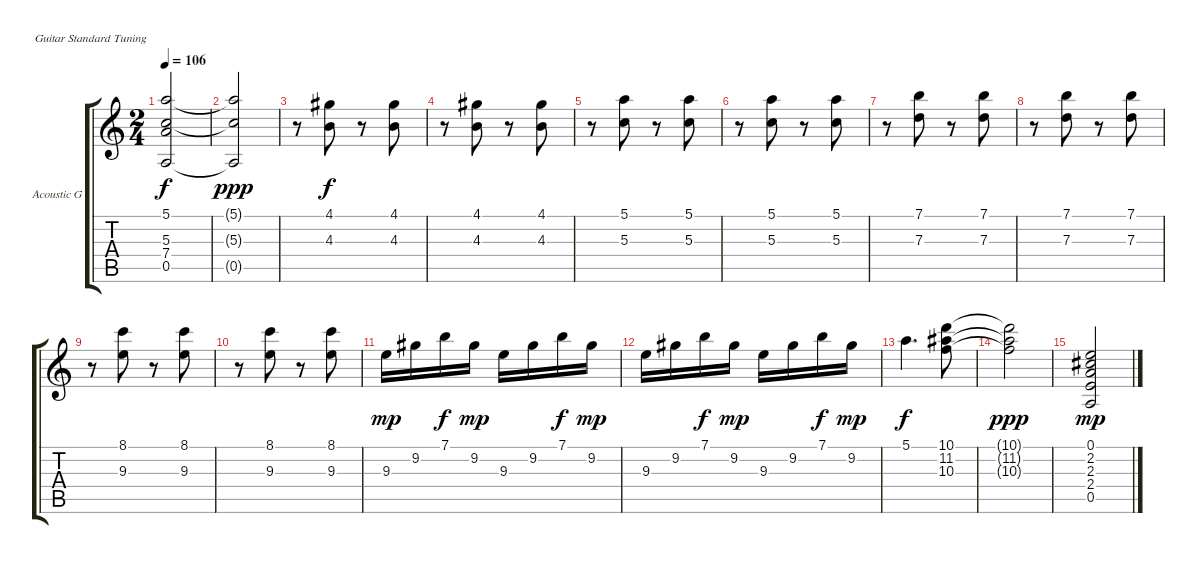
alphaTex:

\bracketExtendMode groupsimilarinstruments
\firstSystemTrackNameOrientation horizontal
\otherSystemsTrackNameOrientation horizontal
\track ("Acoustic Guitar " "Acoustic G") {instrument acousticguitarnylon}
\staff {score tabs}
\tuning (E4 B3 G3 D3 A2 E2)
\ts (2 4)
\tempo 106
\clef g2
\ks c
(5.1 5.3 7.4 0.5).2{dy f} |
(5.1{t} 5.3{t} 0.5{t}).2{dy ppp} |
r.8 (4.1 4.3).8{dy f} r.8 (4.1 4.3).8 |
r.8 (4.1 4.3).8 r.8 (4.1 4.3).8 |
r.8 (5.1 5.3).8 r.8 (5.1 5.3).8 |
r.8 (5.1 5.3).8 r.8 (5.1 5.3).8 |
r.8 (7.1 7.3).8 r.8 (7.1 7.3).8 |
r.8 (7.1 7.3).8 r.8 (7.1 7.3).8 |
r.8 (8.1 9.3).8 r.8 (8.1 9.3).8 |
r.8 (8.1 9.3).8 r.8 (8.1 9.3).8 |
9.3.16{dy mp} 9.2.16 7.1.16{dy f} 9.2.16{dy mp} 9.3.16 9.2.16 7.1.16{dy f} 9.2.16{dy mp} |
9.3.16 9.2.16 7.1.16{dy f} 9.2.16{dy mp} 9.3.16 9.2.16 7.1.16{dy f} 9.2.16{dy mp} |
5.1.4{d dy f} (10.1 11.2 10.3).8 |
(10.1{t} 11.2{t} 10.3{t}).2{dy ppp} |
(0.1 2.2 2.3 2.4 0.5).2{dy mp}
